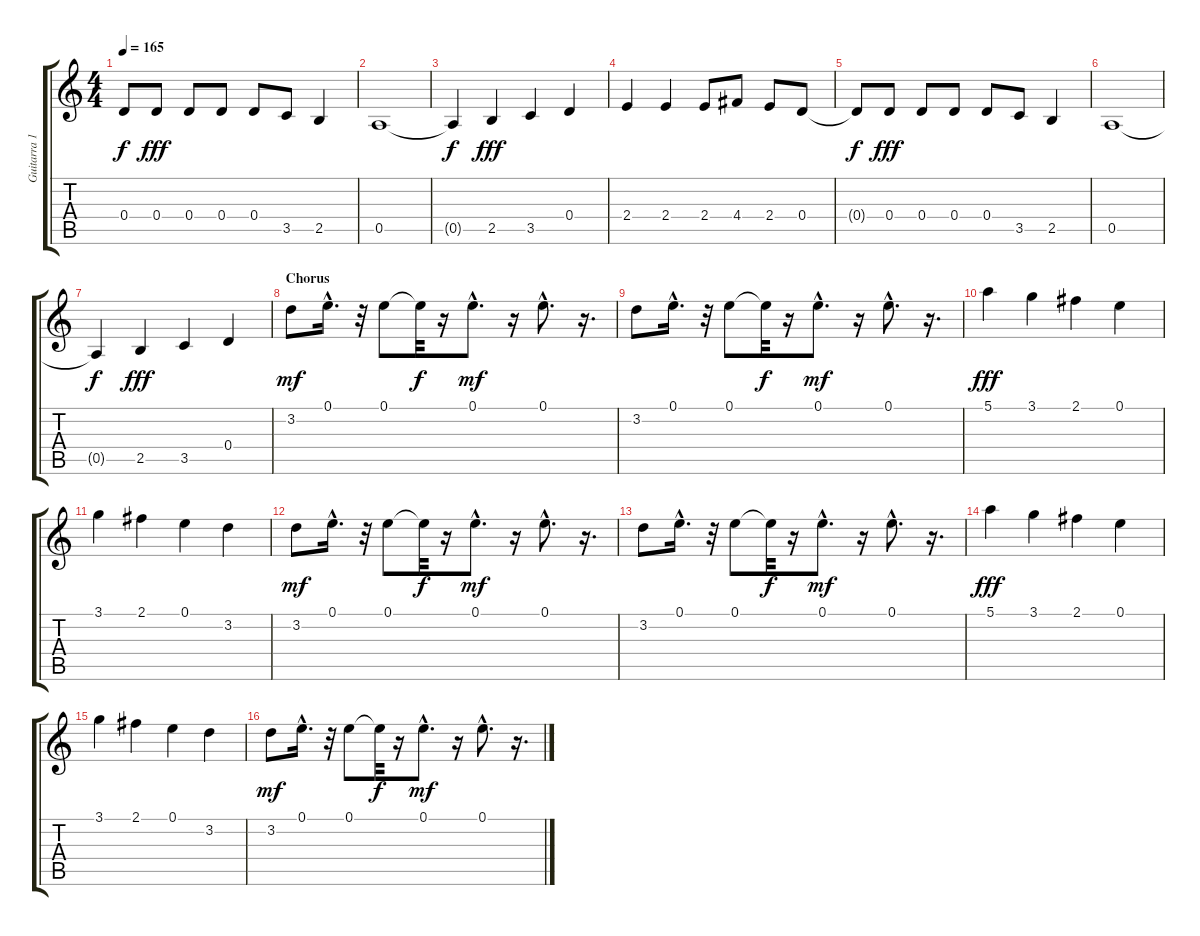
\track ("Guitarra 1 ( Lead )" "Guitarra 1") {instrument overdrivenguitar}
\staff {score tabs}
\tuning (E4 B3 G3 D3 A2 E2) {hide}
\ts (4 4)
\tempo 165
\clef g2
\ks c
0.4{t}.8{dy f} 0.4.8{dy fff} 0.4.8 0.4.8 0.4.8 3.5.8 2.5.4 |
0.5.1 |
0.5{t}.4{dy f} 2.5.4{dy fff} 3.5.4 0.4.4 |
2.4.4 2.4.4 2.4.8 4.4.8 2.4.8 0.4.8 |
0.4{t}.8{dy f} 0.4.8{dy fff} 0.4.8 0.4.8 0.4.8 3.5.8 2.5.4 |
0.5.1 |
0.5{t}.4{dy f} 2.5.4{dy fff} 3.5.4 0.4.4 |
\section ("" "Chorus")
3.2.8{dy mf} 0.1{hac}.16{d} r.32 0.1.8 0.1{t}.32{dy f} r.16 0.1{hac}.8{d dy mf} r.16 0.1{hac}.8{d} r.16{d} |
3.2.8 0.1{hac}.16{d} r.32 0.1.8 0.1{t}.32{dy f} r.16 0.1{hac}.8{d dy mf} r.16 0.1{hac}.8{d} r.16{d} |
5.1.4{dy fff} 3.1.4 2.1.4 0.1.4 |
3.1.4 2.1.4 0.1.4 3.2.4 |
3.2.8{dy mf} 0.1{hac}.16{d} r.32 0.1.8 0.1{t}.32{dy f} r.16 0.1{hac}.8{d dy mf} r.16 0.1{hac}.8{d} r.16{d} |
3.2.8 0.1{hac}.16{d} r.32 0.1.8 0.1{t}.32{dy f} r.16 0.1{hac}.8{d dy mf} r.16 0.1{hac}.8{d} r.16{d} |
5.1.4{dy fff} 3.1.4 2.1.4 0.1.4 |
3.1.4 2.1.4 0.1.4 3.2.4 |
3.2.8{dy mf} 0.1{hac}.16{d} r.32 0.1.8 0.1{t}.32{dy f} r.16 0.1{hac}.8{d dy mf} r.16 0.1{hac}.8{d} r.16{d}
